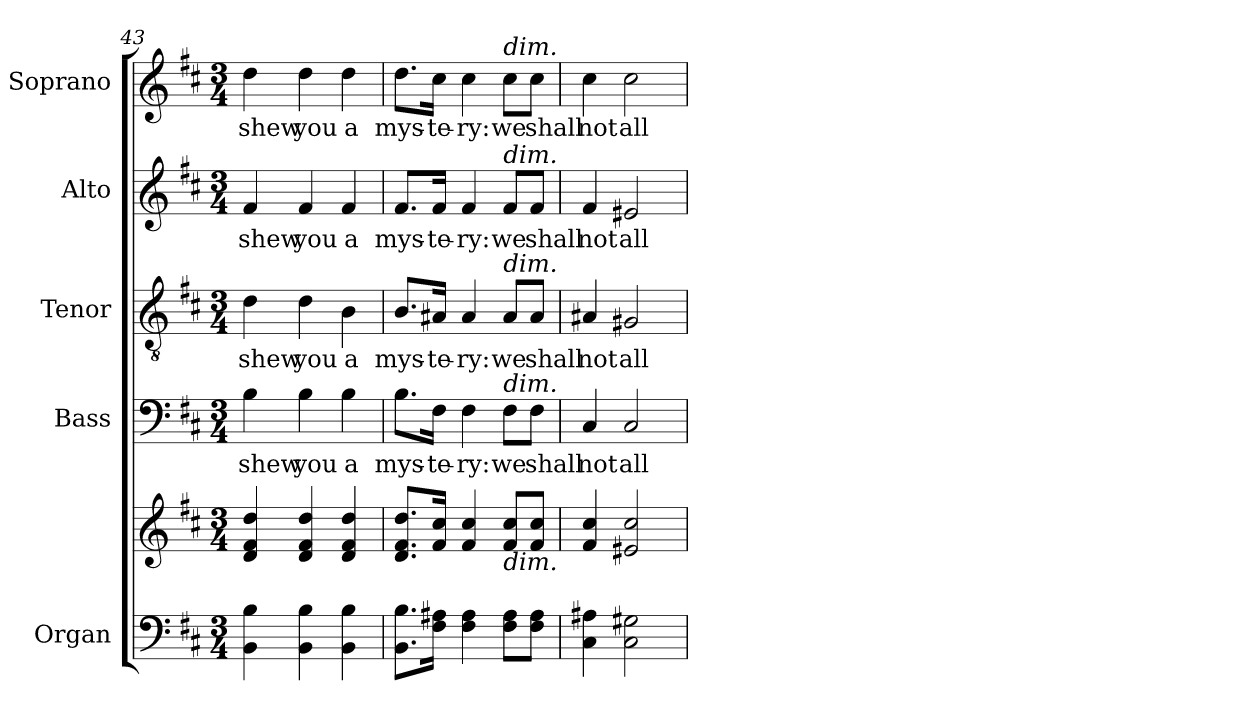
**kern	**kern	**kern	**text	**kern	**text	**kern	**text	**kern	**text
*part5	*part5	*part4	*part4	*part3	*part3	*part2	*part2	*part1	*part1
*staff6	*staff5	*staff4	*staff4	*staff3	*staff3	*staff2	*staff2	*staff1	*staff1
*I"Organ	*	*I"Bass	*	*I"Tenor	*	*I"Alto	*	*I"Soprano	*
*I'Org.	*	*I'B.	*	*I'T.	*	*I'A.	*	*I'S.	*
*clefF4	*clefG2	*clefF4	*	*clefGv2	*	*clefG2	*	*clefG2	*
*	*	*	*	*ITrd7c12	*	*	*	*	*
*k[f#c#]	*k[f#c#]	*k[f#c#]	*	*k[f#c#]	*	*k[f#c#]	*	*k[f#c#]	*
*D:	*D:	*D:	*	*D:	*	*D:	*	*D:	*
*M3/4	*M3/4	*M3/4	*	*M3/4	*	*M3/4	*	*M3/4	*
=43	=43	=43	=43	=43	=43	=43	=43	=43	=43
!	!	!	!LO:LY:b:color=#000000	!	!	!	!	!	!
!	!	!	!	!	!LO:LY:b:color=#000000	!	!	!	!
!	!	!	!	!	!	!	!LO:LY:b:color=#000000	!	!
!	!	!	!	!	!	!	!	!	!LO:LY:b:color=#000000
4BBi\ 4Bi	4di/ 4f#i 4ddi	4Bi\	shew	4Di\	shew	4f#i/	shew	4ddi\	shew
!	!	!	!LO:LY:b:color=#000000	!	!	!	!	!	!
!	!	!	!	!	!LO:LY:b:color=#000000	!	!	!	!
!	!	!	!	!	!	!	!LO:LY:b:color=#000000	!	!
!	!	!	!	!	!	!	!	!	!LO:LY:b:color=#000000
4BBi\ 4Bi	4di/ 4f#i 4ddi	4Bi\	you	4Di\	you	4f#i/	you	4ddi\	you
!	!	!	!LO:LY:b:color=#000000	!	!	!	!	!	!
!	!	!	!	!	!LO:LY:b:color=#000000	!	!	!	!
!	!	!	!	!	!	!	!LO:LY:b:color=#000000	!	!
!	!	!	!	!	!	!	!	!	!LO:LY:b:color=#000000
4BBi\ 4Bi	4di/ 4f#i 4ddi	4Bi\	a	4BBi\	a	4f#i/	a	4ddi\	a
=44	=44	=44	=44	=44	=44	=44	=44	=44	=44
!	!	!	!LO:LY:b:color=#000000	!	!	!	!	!	!
!	!	!	!	!	!LO:LY:b:color=#000000	!	!	!	!
!	!	!	!	!	!	!	!LO:LY:b:color=#000000	!	!
!	!	!	!	!	!	!	!	!	!LO:LY:b:color=#000000
8.BBi\ 8.BiL	8.di/ 8.f#i 8.ddiL	8.Bi\L	mys-	8.BBi/L	mys-	8.f#i/L	mys-	8.ddi\L	mys-
!	!	!	!LO:LY:b:color=#000000	!	!	!	!	!	!
!	!	!	!	!	!LO:LY:b:color=#000000	!	!	!	!
!	!	!	!	!	!	!	!LO:LY:b:color=#000000	!	!
!	!	!	!	!	!	!	!	!	!LO:LY:b:color=#000000
16F#i\ 16A#XiJk	16f#i/ 16cc#iJk	16F#i\Jk	-te-	16AA#Xi/Jk	-te-	16f#i/Jk	-te-	16cc#i\Jk	-te-
!	!	!	!LO:LY:b:color=#000000	!	!	!	!	!	!
!	!	!	!	!	!LO:LY:b:color=#000000	!	!	!	!
!	!	!	!	!	!	!	!LO:LY:b:color=#000000	!	!
!	!	!	!	!	!	!	!	!	!LO:LY:b:color=#000000
4F#i\ 4A#i	4f#i/ 4cc#i	4F#i\	-ry:	4AA#i/	-ry:	4f#i/	-ry:	4cc#i\	-ry:
!	!	!	!LO:LY:b:color=#000000	!	!	!	!	!	!
!	!	!	!	!	!LO:LY:b:color=#000000	!	!	!	!
!	!	!	!	!	!	!	!LO:LY:b:color=#000000	!	!
!	!	!	!	!	!	!	!	!LO:TX:a:i:t=dim.	!
!	!	!	!	!	!	!LO:TX:a:i:t=dim.	!	!	!
!	!	!	!	!LO:TX:a:i:t=dim.	!	!	!	!	!
!	!	!LO:TX:a:i:t=dim.	!	!	!	!	!	!	!
!	!LO:TX:b:i:t=dim.	!	!	!	!	!	!	!	!
!	!	!	!	!	!	!	!	!	!LO:LY:b:color=#000000
8F#i\ 8A#iL	8f#i/ 8cc#iL	8F#i\L	we	8AA#i/L	we	8f#i/L	we	8cc#i\L	we
!	!	!	!LO:LY:b:color=#000000	!	!	!	!	!	!
!	!	!	!	!	!LO:LY:b:color=#000000	!	!	!	!
!	!	!	!	!	!	!	!LO:LY:b:color=#000000	!	!
!	!	!	!	!	!	!	!	!	!LO:LY:b:color=#000000
8F#i\ 8A#iJ	8f#i/ 8cc#iJ	8F#i\J	shall	8AA#i/J	shall	8f#i/J	shall	8cc#i\J	shall
!!LO:PB:g=z
=45	=45	=45	=45	=45	=45	=45	=45	=45	=45
!	!	!	!LO:LY:b:color=#000000	!	!	!	!	!	!
!	!	!	!	!	!LO:LY:b:color=#000000	!	!	!	!
!	!	!	!	!	!	!	!LO:LY:b:color=#000000	!	!
!	!	!	!	!	!	!	!	!	!LO:LY:b:color=#000000
4C#i\ 4A#Xi	4f#i/ 4cc#i	4C#i/	not	4AA#Xi/	not	4f#i/	not	4cc#i\	not
!	!	!	!LO:LY:b:color=#000000	!	!	!	!	!	!
!	!	!	!	!	!LO:LY:b:color=#000000	!	!	!	!
!	!	!	!	!	!	!	!LO:LY:b:color=#000000	!	!
!	!	!	!	!	!	!	!	!	!LO:LY:b:color=#000000
2C#i\ 2G#Xi	2e#Xi/ 2cc#i	2C#i/	all	2GG#Xi/	all	2e#Xi/	all	2cc#i\	all
=	=	=	=	=	=	=	=	=	=
*-	*-	*-	*-	*-	*-	*-	*-	*-	*-
